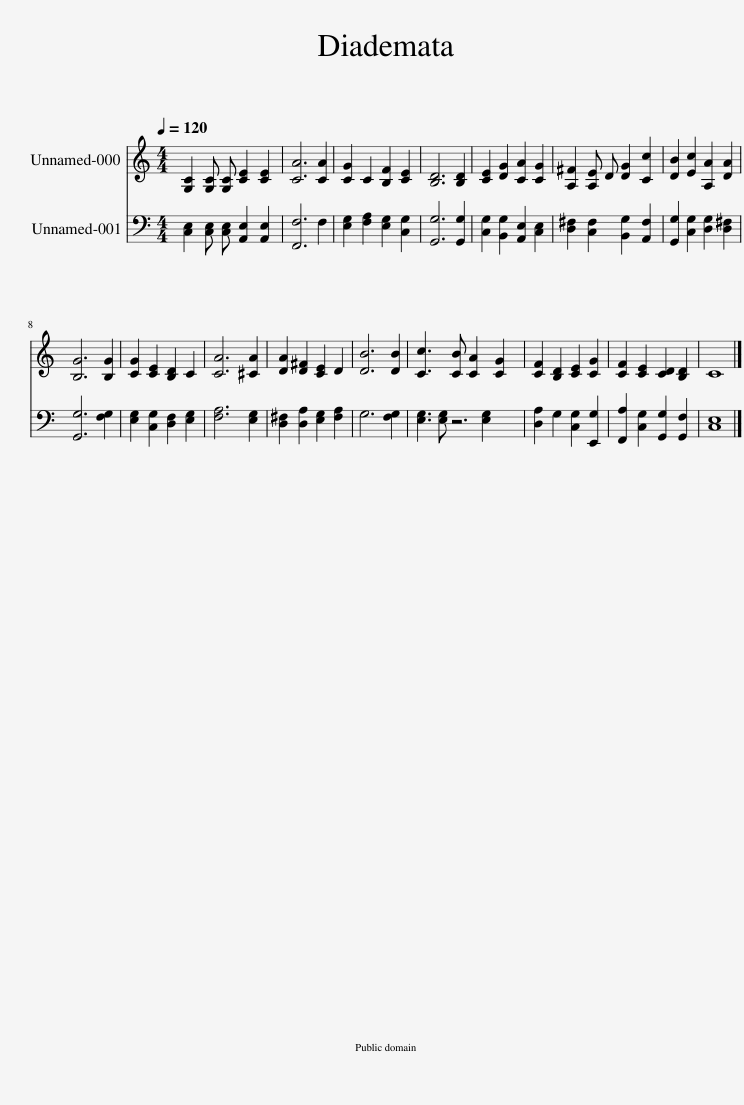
X:1
%%score 1 2
L:1/8
Q:1/4=120
M:4/4
I:linebreak $
K:C
V:1 treble
V:2 bass
V:1
 [G,C]2 [G,C] [G,C] [CE]2 [CE]2 | [CA]6 [CA]2 | [CG]2 C2 [B,F]2 [CE]2 | [B,D]6 [B,D]2 | [CE]2 [DG]2 [CA]2 [CG]2 | %5
 [A,^F]2 [A,E] D [DG]2 [Cc]2 | [DB]2 [Ec]2 [A,A]2 [DA]2 |$ [B,G]6 [B,G]2 | [CG]2 [CE]2 [B,D]2 C2 | [CA]6 [^CA]2 | %10
 [DA]2 [D^F]2 [CE]2 D2 | [DB]6 [DB]2 | [Cc]3 [CB] [CA]2 [CG]2 | [CF]2 [B,D]2 [CE]2 [CG]2 | [CF]2 [CE]2 [CD]2 [B,D]2 | %15
 C8 |] %16
V:2
 [C,E,]2 [C,E,] [C,E,] [A,,E,]2 [A,,E,]2 | [F,,F,]6 F,2 | [E,G,]2 [F,A,]2 [E,G,]2 [C,G,]2 | [G,,G,]6 [G,,G,]2 | [C,G,]2 [B,,G,]2 [A,,E,]2 [C,E,]2 | %5
 [D,^F,]2 [C,F,]2 [B,,G,]2 [A,,F,]2 | [G,,G,]2 [C,G,]2 [D,G,]2 [D,^F,]2 |$ [G,,G,]6 [F,G,]2 | [E,G,]2 [C,G,]2 [D,F,]2 [E,G,]2 | [F,A,]6 [E,G,]2 | %10
 [D,^F,]2 [D,A,]2 [E,G,]2 [F,A,]2 | G,6 [F,G,]2 | [E,G,E,G,]3 z2 [E,G,]2 x | [D,A,]2 G,2 [C,G,]2 [E,,G,]2 | [F,,A,]2 [C,G,]2 [G,,G,]2 [G,,F,]2 | %15
 [C,E,]8 |] %16
